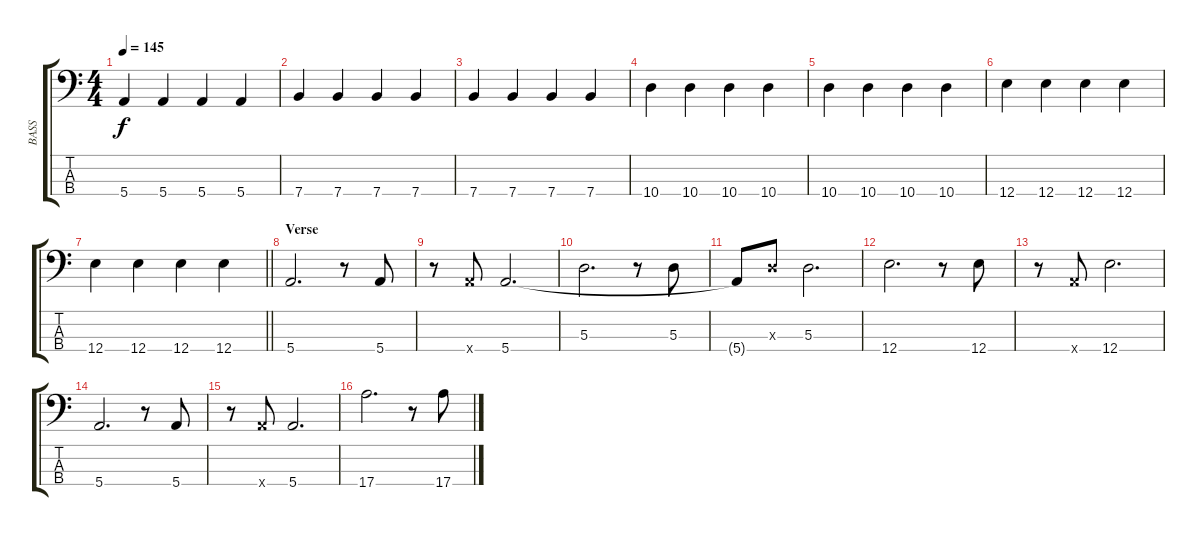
\track ("BASS" "BASS") {instrument electricbassfinger}
\staff {score tabs}
\tuning (G2 D2 A1 E1) {hide}
\ts (4 4)
\tempo 145
\clef f4
\ks c
5.4.4{dy f} 5.4.4 5.4.4 5.4.4 |
7.4.4 7.4.4 7.4.4 7.4.4 |
7.4.4 7.4.4 7.4.4 7.4.4 |
10.4.4 10.4.4 10.4.4 10.4.4 |
10.4.4 10.4.4 10.4.4 10.4.4 |
12.4.4 12.4.4 12.4.4 12.4.4 |
\barLineRight lightlight
12.4.4 12.4.4 12.4.4 12.4.4 |
\section ("" "Verse")
5.4.2{d} r.8 5.4.8 |
r.8 5.4{x}.8 5.4.2{d} |
5.3.2{d} r.8 5.3.8 |
5.4{t}.8 5.3{x}.8 5.3.2{d} |
12.4.2{d} r.8 12.4.8 |
r.8 5.4{x}.8 12.4.2{d} |
5.4.2{d} r.8 5.4.8 |
r.8 5.4{x}.8 5.4.2{d} |
17.4.2{d} r.8 17.4.8
